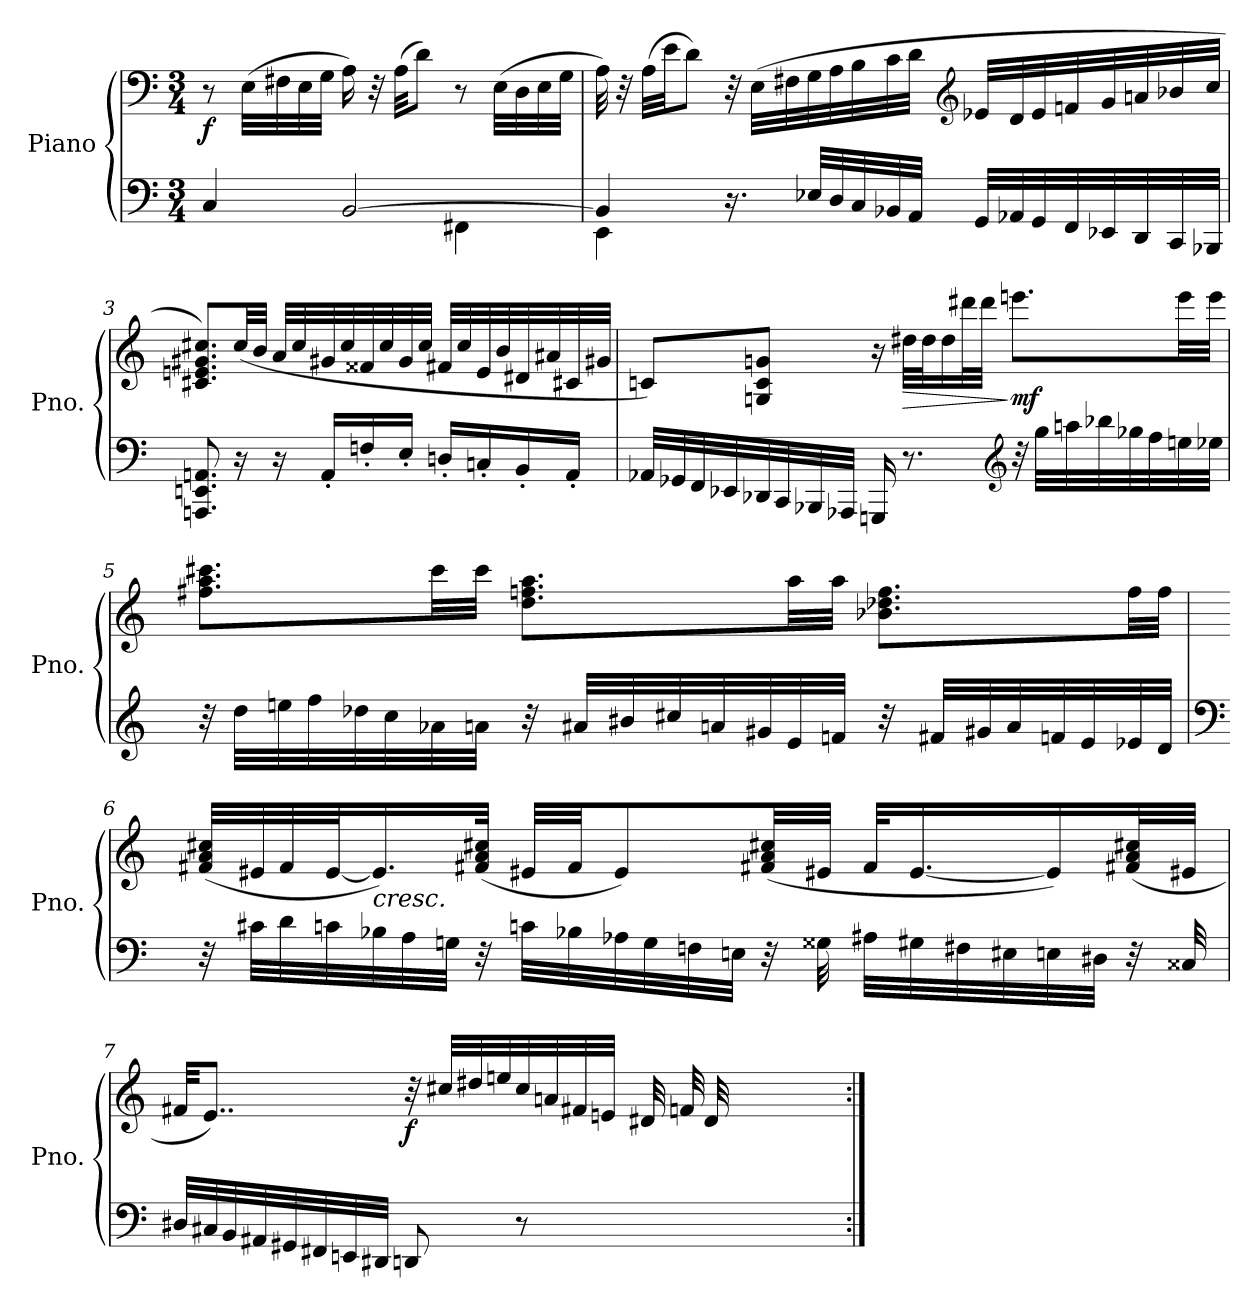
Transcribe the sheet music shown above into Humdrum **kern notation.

**kern	**kern	**dynam
*part1	*part1	*part1
*staff2	*staff1	*staff1/2
*I"Piano	*	*
*I'Pno.	*	*
*clefF4	*clefF4	*
*k[]	*k[]	*
*M3/4	*M3/4	*
*MM66	*MM66	*
=1	=1	=1
*^	*	*
!	!	!	!LO:DY:b
4C/	2ryy	8r	f
.	.	(>32E\LLL	.
.	.	32F#X\	.
.	.	32E\	.
.	.	32G\JJJ	.
[2BB/	.	16A\)	.
.	.	32r	.
.	.	(>32A\KKL	.
.	.	8d\J)	.
.	4FF#X\	8r	.
.	.	(>32E\LLL	.
.	.	32D\	.
.	.	32E\	.
.	.	32G\JJJ	.
=2	=2	=2	=2
4BB/]	4EE\	32A\)	.
.	.	32r	.
.	.	(>32A\LLL	.
.	.	32e\JJ	.
.	.	8d\J)	.
16.r	2ryy	32r	.
.	.	(>32E\LLL	.
.	.	32F#X\	.
32E-X/LLL	.	32G\	.
32D/	.	32A\	.
32C/	.	32B\	.
32BB-X/	.	32c\	.
32AA/JJJ	.	32d\JJJ	.
*	*	*clefG2	*
32GG/LLL	.	32e-X/LLL	.
32AA-X/	.	32d/	.
32GG/	.	32e-/	.
32FF/	.	32fn/	.
32EE-X/	.	32g/	.
32DD/	.	32an/	.
32CC/	.	32b-X/	.
32BBB-X/JJJ	.	32cc/JJJ	.
*v	*v	*	*
!!LO:LB:g=z
=3	=3	=3
8.AAAn/ 8.EEn/ 8.AAn/	8.c#X/ 8.en/ 8.g#X/ 8.cc#X/L)	.
16r	(<32cc#/LL	.
.	32b/JJJ	.
16r	32a/LLL	.
.	32cc#/	.
16AA'/LL	32g#X/	.
.	32cc#/	.
16Fn'/	32f##X/	.
.	32cc#/	.
16E'/JJ	32g#/	.
.	32cc#/JJJ	.
16Dn'/LL	32f#X/LLL	.
.	32cc#/	.
16Cn'/	32e/	.
.	32b/	.
16BB'/	32d#X/	.
.	32a#X/	.
16AA'/JJ	32c#X/	.
.	32g#X/JJJ	.
=4	=4	=4
32AA-X/LLL	8cn/L)	.
32GG-X/	.	.
32FF/	.	.
32EE-X/	.	.
32DD-X/	8Gn/ 8c/ 8gn/J	.
32CC/	.	.
32BBB-X/	.	.
32AAA-X/JJJ	.	.
16GGGn/	16r	.
!	!	!LO:HP:b
8.r	32dd#X\LLL	>
.	32dd#\J	.
.	16dd#\	.
.	32ddd#X\L	.
.	32ddd#\JJJ	.
*clefG2	*	*
!	!	!LO:DY:n=1:b
32r	8.eeen\L	] mf
32gg\LLL	.	.
32aan\	.	.
32bb-X\	.	.
32gg-X\	.	.
32ff\	.	.
32een\	32eee\LL	.
32ee-X\JJJ	32eee\JJJ	.
!!LO:LB:g=z
=5	=5	=5
32r	8.ff#X\ 8.aa\ 8.ccc#X\L	.
32dd\LLL	.	.
32een\	.	.
32ff\	.	.
32dd-X\	.	.
32cc\	.	.
32a-X\	32ccc#\LL	.
32an\JJJ	32ccc#\JJJ	.
32r	8.dd\ 8.ffn\ 8.aa\L	.
32a#X/LLL	.	.
32b#X/	.	.
32cc#X/	.	.
32an/	.	.
32g#X/	.	.
32e/	32aa\LL	.
32fn/JJJ	32aa\JJJ	.
32r	8.b-X\ 8.dd-X\ 8.ff\L	.
32f#X/LLL	.	.
32g#X/	.	.
32a/	.	.
32fn/	.	.
32e/	.	.
32e-X/	32ff\LL	.
32d/JJJ	32ff\JJJ	.
!!LO:LB:g=z
=6	=6	=6
*clefF4	*	*
32r	(<32f#X/ 32a/ 32cc#X/LLL	.
32c#X\LLL	32e#X/	.
32d\	32f#/	.
32cn\	[32e#/J	.
!	!LO:TX:b:i:t=cresc.	!
32B-X\	16.e#/])	.
32A\	.	.
32Gn\JJJ	.	.
32r	(<32f#X/ 32a/ 32cc#X/JJk	.
32cn\LLL	32e#X/LLL	.
32B-X\	32f#/JJ	.
32A-X\	8e#/)	.
32G\	.	.
32Fn\	.	.
32En\JJJ	.	.
32r	(<32f#X/ 32a/ 32cc#X/LL	.
32G##X\	32e#X/JJJ	.
32A#X\LLL	32f#/KLL	.
32G#X\	[16.e#/	.
32F#X\	.	.
32E#X\	.	.
32En\	16e#/])	.
32D#X\JJJ	.	.
32r	(<32f#X/ 32a/ 32cc#X/L	.
32C##X/	32e#X/JJJ	.
=7	=7	=7
32D#X/LLL	32f#X/KKL	.
32C#X/	8..e/J)	.
32BB/	.	.
32AA#X/	.	.
32GG#X/	.	.
32FF#X/	.	.
32EEn/	.	.
32DD#X/JJJ	.	.
!	!	!LO:DY:b
8DDn/	32r	f
.	(<32cc#X/LLL	.
.	32dd#X/	.
.	32een/	.
8r	32cc#/	.
.	32an/	.
.	32f#X/	.
.	32en/JJJ	.
!!LO:LB:g=z
=7X1-	=7X1-	=7X1-
*^	*	*
16.ryy	4ryy	32d#X/LLL	.
.	.	32f/	.
.	.	32d#/	.
32B/	.	8ryy	.
32G#X/	.	.	.
32E/	.	.	.
32C#X/	.	.	.
32D#X/JJJ)	.	32ryy	.
*v	*v	*	*
=:|!	=:|!	=:|!
*-	*-	*-
